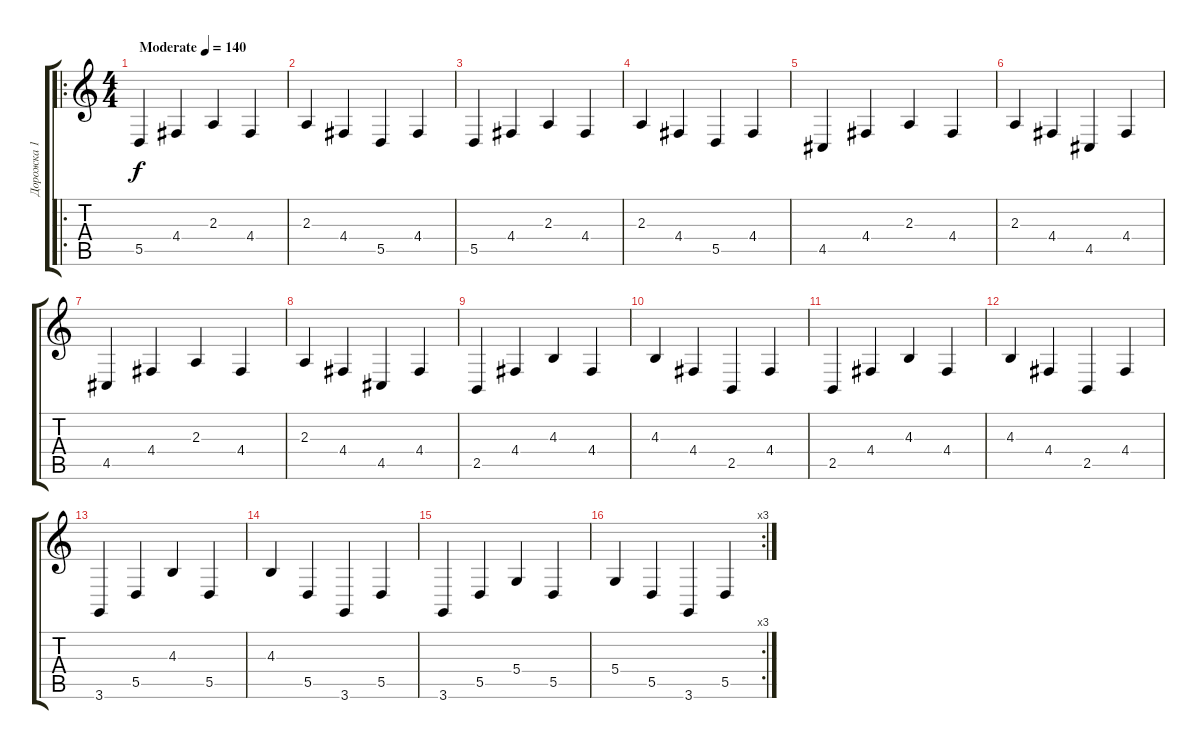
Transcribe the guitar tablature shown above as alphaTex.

\track ("Дорожка 1" "Дорожка 1") {instrument tremolostrings}
\staff {score tabs}
\tuning (E4 B3 G3 D3 A2 E2) {hide}
\ro
\ts (4 4)
\tempo (140 "Moderate")
\clef g2
\ks c
5.5.4{dy f instrument tremolostrings} 4.4.4 2.3.4 4.4.4 |
2.3.4 4.4.4 5.5.4 4.4.4 |
5.5.4 4.4.4 2.3.4 4.4.4 |
2.3.4 4.4.4 5.5.4 4.4.4 |
4.5.4 4.4.4 2.3.4 4.4.4 |
2.3.4 4.4.4 4.5.4 4.4.4 |
4.5.4 4.4.4 2.3.4 4.4.4 |
2.3.4 4.4.4 4.5.4 4.4.4 |
2.5.4 4.4.4 4.3.4 4.4.4 |
4.3.4 4.4.4 2.5.4 4.4.4 |
2.5.4 4.4.4 4.3.4 4.4.4 |
4.3.4 4.4.4 2.5.4 4.4.4 |
3.6.4 5.5.4 4.3.4 5.5.4 |
4.3.4 5.5.4 3.6.4 5.5.4 |
3.6.4 5.5.4 5.4.4 5.5.4 |
\rc 3
5.4.4 5.5.4 3.6.4 5.5.4
